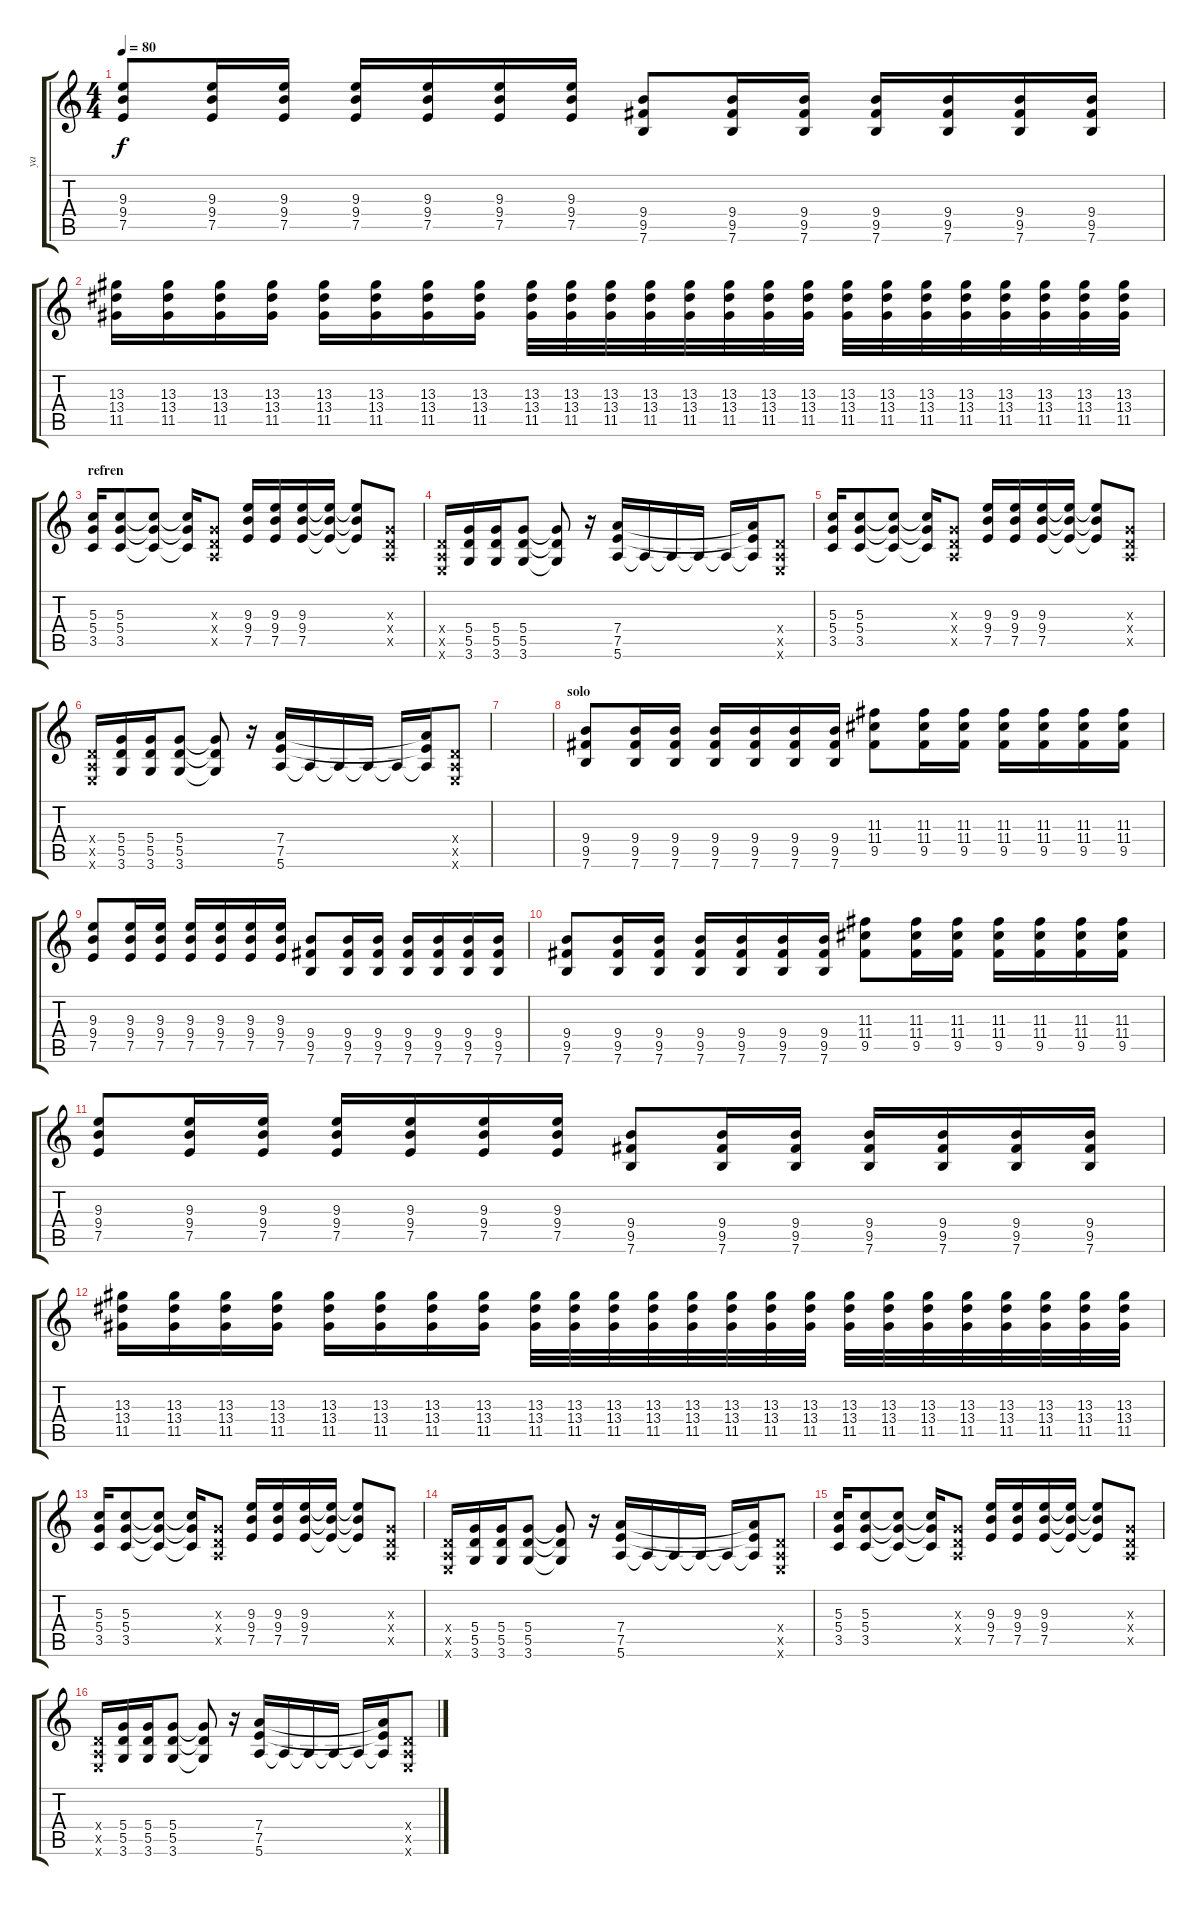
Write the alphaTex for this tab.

\track ("ya" "ya") {instrument overdrivenguitar}
\staff {score tabs}
\tuning (E4 B3 G3 D3 A2 E2) {hide}
\ts (4 4)
\tempo 80
\clef g2
\ks c
(9.3 9.4 7.5).8{dy f} (9.3 9.4 7.5).16 (9.3 9.4 7.5).16 (9.3 9.4 7.5).16 (9.3 9.4 7.5).16 (9.3 9.4 7.5).16 (9.3 9.4 7.5).16 (9.4 9.5 7.6).8 (9.4 9.5 7.6).16 (9.4 9.5 7.6).16 (9.4 9.5 7.6).16 (9.4 9.5 7.6).16 (9.4 9.5 7.6).16 (9.4 9.5 7.6).16 |
(13.3 13.4 11.5).16 (13.3 13.4 11.5).16 (13.3 13.4 11.5).16 (13.3 13.4 11.5).16 (13.3 13.4 11.5).16 (13.3 13.4 11.5).16 (13.3 13.4 11.5).16 (13.3 13.4 11.5).16 (13.3 13.4 11.5).32 (13.3 13.4 11.5).32 (13.3 13.4 11.5).32 (13.3 13.4 11.5).32 (13.3 13.4 11.5).32 (13.3 13.4 11.5).32 (13.3 13.4 11.5).32 (13.3 13.4 11.5).32 (13.3 13.4 11.5).32 (13.3 13.4 11.5).32 (13.3 13.4 11.5).32 (13.3 13.4 11.5).32 (13.3 13.4 11.5).32 (13.3 13.4 11.5).32 (13.3 13.4 11.5).32 (13.3 13.4 11.5).32 |
\section ("" "refren")
(5.3 5.4 3.5).16 (5.3 5.4 3.5).8 (5.3{t} 5.4{t} 3.5{t}).8 (5.3{t} 5.4{t} 3.5{t}).16 (0.3{x} 0.4{x} 0.5{x}).8 (9.3 9.4 7.5).16 (9.3 9.4 7.5).16 (9.3 9.4 7.5).16 (9.3{t} 9.4{t} 7.5{t}).16 (9.3{t} 9.4{t} 7.5{t}).8 (0.3{x} 0.4{x} 0.5{x}).8 |
(0.4{x} 0.5{x} 0.6{x}).16 (5.4 5.5 3.6).16 (5.4 5.5 3.6).16 (5.4 5.5 3.6).8 (5.4{t} 5.5{t} 3.6{t}).8 r.16 (7.4 7.5 5.6).16 5.6{t}.16 5.6{t}.16 5.6{t}.16 5.6{t}.16 (7.4{t} 7.5{t} 5.6{t}).16 (0.4{x} 0.5{x} 0.6{x}).8 |
(5.3 5.4 3.5).16 (5.3 5.4 3.5).8 (5.3{t} 5.4{t} 3.5{t}).8 (5.3{t} 5.4{t} 3.5{t}).16 (0.3{x} 0.4{x} 0.5{x}).8 (9.3 9.4 7.5).16 (9.3 9.4 7.5).16 (9.3 9.4 7.5).16 (9.3{t} 9.4{t} 7.5{t}).16 (9.3{t} 9.4{t} 7.5{t}).8 (0.3{x} 0.4{x} 0.5{x}).8 |
(0.4{x} 0.5{x} 0.6{x}).16 (5.4 5.5 3.6).16 (5.4 5.5 3.6).16 (5.4 5.5 3.6).8 (5.4{t} 5.5{t} 3.6{t}).8 r.16 (7.4 7.5 5.6).16 5.6{t}.16 5.6{t}.16 5.6{t}.16 5.6{t}.16 (7.4{t} 7.5{t} 5.6{t}).16 (0.4{x} 0.5{x} 0.6{x}).8 |
|
\section ("" "solo")
(9.4 9.5 7.6).8 (9.4 9.5 7.6).16 (9.4 9.5 7.6).16 (9.4 9.5 7.6).16 (9.4 9.5 7.6).16 (9.4 9.5 7.6).16 (9.4 9.5 7.6).16 (11.3 11.4 9.5).8 (11.3 11.4 9.5).16 (11.3 11.4 9.5).16 (11.3 11.4 9.5).16 (11.3 11.4 9.5).16 (11.3 11.4 9.5).16 (11.3 11.4 9.5).16 |
(9.3 9.4 7.5).8 (9.3 9.4 7.5).16 (9.3 9.4 7.5).16 (9.3 9.4 7.5).16 (9.3 9.4 7.5).16 (9.3 9.4 7.5).16 (9.3 9.4 7.5).16 (9.4 9.5 7.6).8 (9.4 9.5 7.6).16 (9.4 9.5 7.6).16 (9.4 9.5 7.6).16 (9.4 9.5 7.6).16 (9.4 9.5 7.6).16 (9.4 9.5 7.6).16 |
(9.4 9.5 7.6).8 (9.4 9.5 7.6).16 (9.4 9.5 7.6).16 (9.4 9.5 7.6).16 (9.4 9.5 7.6).16 (9.4 9.5 7.6).16 (9.4 9.5 7.6).16 (11.3 11.4 9.5).8 (11.3 11.4 9.5).16 (11.3 11.4 9.5).16 (11.3 11.4 9.5).16 (11.3 11.4 9.5).16 (11.3 11.4 9.5).16 (11.3 11.4 9.5).16 |
(9.3 9.4 7.5).8 (9.3 9.4 7.5).16 (9.3 9.4 7.5).16 (9.3 9.4 7.5).16 (9.3 9.4 7.5).16 (9.3 9.4 7.5).16 (9.3 9.4 7.5).16 (9.4 9.5 7.6).8 (9.4 9.5 7.6).16 (9.4 9.5 7.6).16 (9.4 9.5 7.6).16 (9.4 9.5 7.6).16 (9.4 9.5 7.6).16 (9.4 9.5 7.6).16 |
(13.3 13.4 11.5).16 (13.3 13.4 11.5).16 (13.3 13.4 11.5).16 (13.3 13.4 11.5).16 (13.3 13.4 11.5).16 (13.3 13.4 11.5).16 (13.3 13.4 11.5).16 (13.3 13.4 11.5).16 (13.3 13.4 11.5).32 (13.3 13.4 11.5).32 (13.3 13.4 11.5).32 (13.3 13.4 11.5).32 (13.3 13.4 11.5).32 (13.3 13.4 11.5).32 (13.3 13.4 11.5).32 (13.3 13.4 11.5).32 (13.3 13.4 11.5).32 (13.3 13.4 11.5).32 (13.3 13.4 11.5).32 (13.3 13.4 11.5).32 (13.3 13.4 11.5).32 (13.3 13.4 11.5).32 (13.3 13.4 11.5).32 (13.3 13.4 11.5).32 |
(5.3 5.4 3.5).16 (5.3 5.4 3.5).8 (5.3{t} 5.4{t} 3.5{t}).8 (5.3{t} 5.4{t} 3.5{t}).16 (0.3{x} 0.4{x} 0.5{x}).8 (9.3 9.4 7.5).16 (9.3 9.4 7.5).16 (9.3 9.4 7.5).16 (9.3{t} 9.4{t} 7.5{t}).16 (9.3{t} 9.4{t} 7.5{t}).8 (0.3{x} 0.4{x} 0.5{x}).8 |
(0.4{x} 0.5{x} 0.6{x}).16 (5.4 5.5 3.6).16 (5.4 5.5 3.6).16 (5.4 5.5 3.6).8 (5.4{t} 5.5{t} 3.6{t}).8 r.16 (7.4 7.5 5.6).16 5.6{t}.16 5.6{t}.16 5.6{t}.16 5.6{t}.16 (7.4{t} 7.5{t} 5.6{t}).16 (0.4{x} 0.5{x} 0.6{x}).8 |
(5.3 5.4 3.5).16 (5.3 5.4 3.5).8 (5.3{t} 5.4{t} 3.5{t}).8 (5.3{t} 5.4{t} 3.5{t}).16 (0.3{x} 0.4{x} 0.5{x}).8 (9.3 9.4 7.5).16 (9.3 9.4 7.5).16 (9.3 9.4 7.5).16 (9.3{t} 9.4{t} 7.5{t}).16 (9.3{t} 9.4{t} 7.5{t}).8 (0.3{x} 0.4{x} 0.5{x}).8 |
(0.4{x} 0.5{x} 0.6{x}).16 (5.4 5.5 3.6).16 (5.4 5.5 3.6).16 (5.4 5.5 3.6).8 (5.4{t} 5.5{t} 3.6{t}).8 r.16 (7.4 7.5 5.6).16 5.6{t}.16 5.6{t}.16 5.6{t}.16 5.6{t}.16 (7.4{t} 7.5{t} 5.6{t}).16 (0.4{x} 0.5{x} 0.6{x}).8
